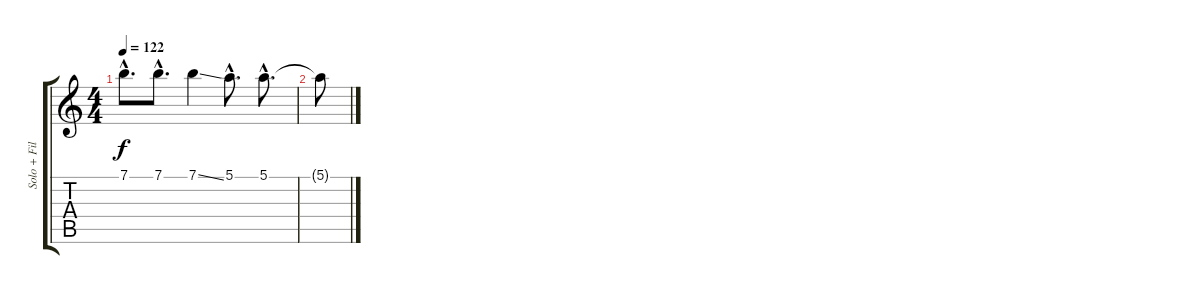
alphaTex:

\track ("Solo + Fill Intro Outro" "Solo + Fil") {instrument distortionguitar}
\staff {score tabs}
\tuning (E4 B3 G3 D3 A2 E2) {hide}
\ts (4 4)
\tempo 122
\clef g2
\ks c
7.1{hac}.8{d dy f} 7.1{hac}.8{d} 7.1{ss}.4 5.1{hac}.8{d} 5.1{hac}.8{d} |
5.1{t}.8
